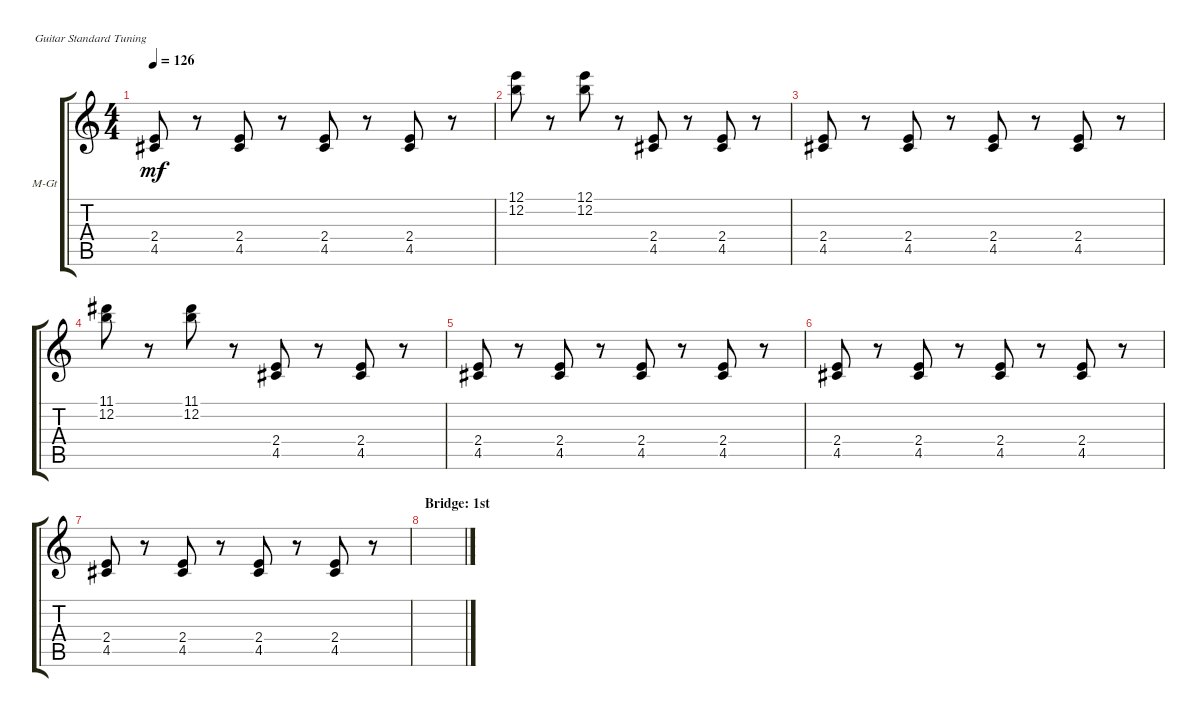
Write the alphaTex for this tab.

\defaultSystemsLayout 4
\bracketExtendMode groupsimilarinstruments
\firstSystemTrackNameOrientation horizontal
\otherSystemsTrackNameOrientation horizontal
\track ("Muted Guitar" "M-Gt") {instrument acousticguitarsteel}
\staff {score tabs}
\tuning (E4 B3 G3 D3 A2 E2)
\ts (4 4)
\tempo 126
\clef g2
\ks c
(4.5 2.4).8{dy mf} r.8 (4.5 2.4).8 r.8 (4.5 2.4).8 r.8 (4.5 2.4).8 r.8 |
(12.1 12.2).8 r.8 (12.1 12.2).8 r.8 (4.5 2.4).8 r.8 (4.5 2.4).8 r.8 |
\scale
0.333333 (4.5 2.4).8 r.8 (4.5 2.4).8 r.8 (4.5 2.4).8 r.8 (4.5 2.4).8 r.8 |
\scale
0.333333 (11.1 12.2).8 r.8 (11.1 12.2).8 r.8 (4.5 2.4).8 r.8 (4.5 2.4).8 r.8 |
\scale
0.333333 (4.5 2.4).8 r.8 (4.5 2.4).8 r.8 (4.5 2.4).8 r.8 (4.5 2.4).8 r.8 |
\scale
0.333333 (4.5 2.4).8 r.8 (4.5 2.4).8 r.8 (4.5 2.4).8 r.8 (4.5 2.4).8 r.8 |
\scale
0.333333 (4.5 2.4).8 r.8 (4.5 2.4).8 r.8 (4.5 2.4).8 r.8 (4.5 2.4).8 r.8 |
\section ("" "Bridge: 1st")
\scale
0.333333 |
\scale
0.333333
